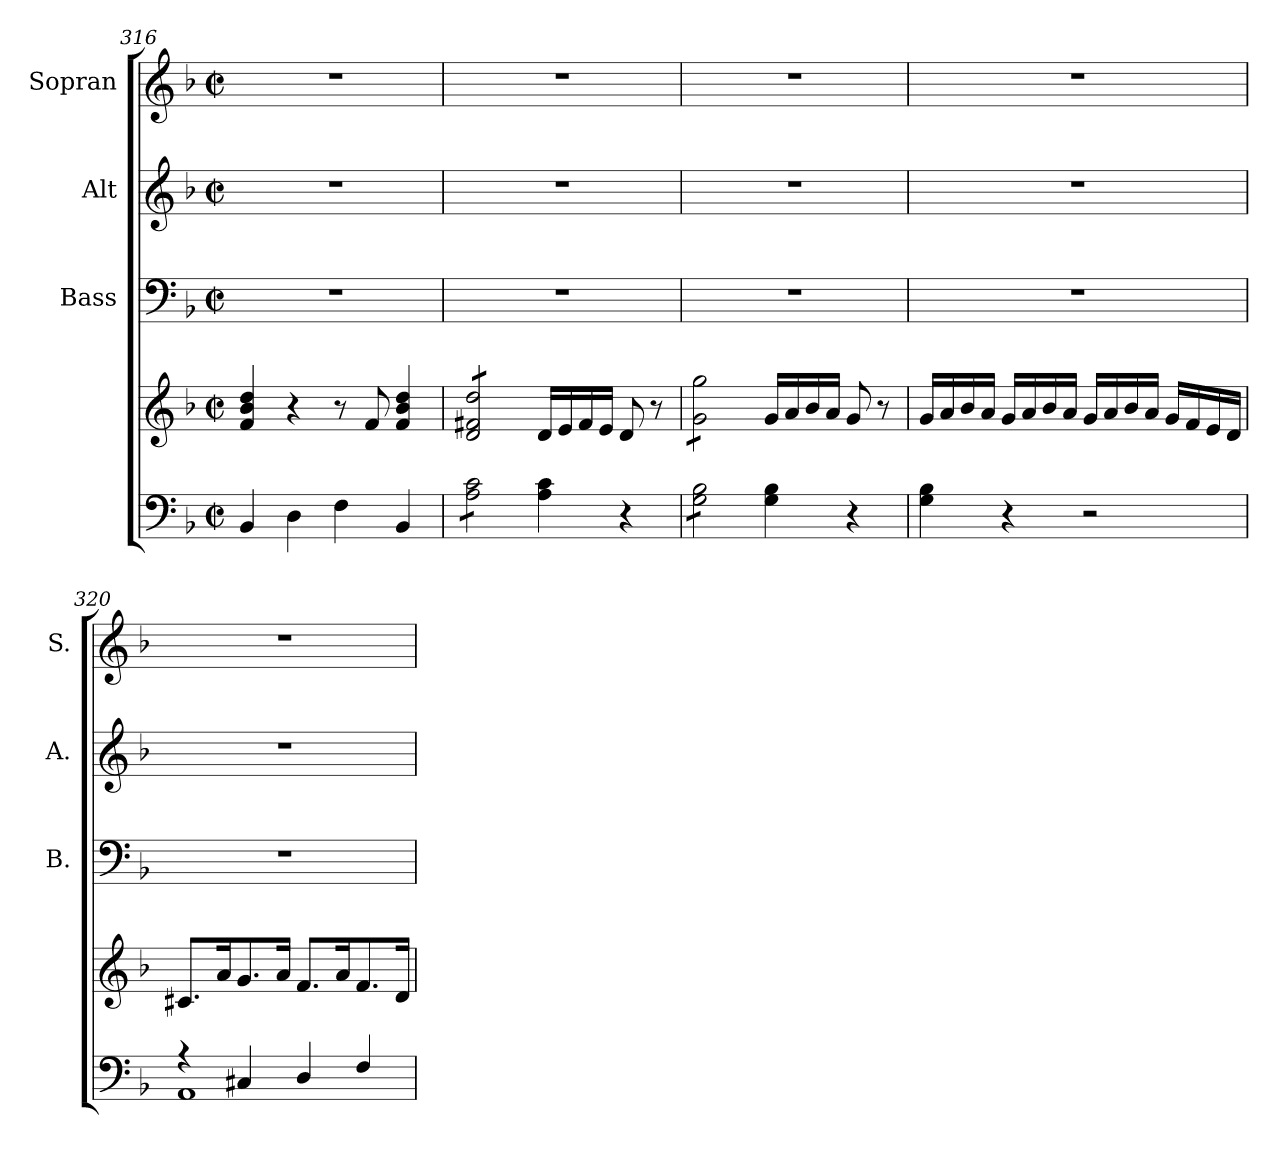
**kern	**kern	**kern	**kern	**kern
*part4	*part4	*part3	*part2	*part1
*staff5	*staff4	*staff3	*staff2	*staff1
*	*	*I"Bass	*I"Alt	*I"Sopran
*	*	*I'B.	*I'A.	*I'S.
!!LO:LB:g=z
*clefF4	*clefG2	*clefF4	*clefG2	*clefG2
*k[b-]	*k[b-]	*k[b-]	*k[b-]	*k[b-]
*F:	*F:	*F:	*F:	*F:
*M2/2	*M2/2	*M2/2	*M2/2	*M2/2
*met(c|)	*met(c|)	*met(c|)	*met(c|)	*met(c|)
=316	=316	=316	=316	=316
4BB-/	4f/ 4b-/ 4dd/	1r	1r	1r
4D\	4r	.	.	.
4F\	8r	.	.	.
.	8f/	.	.	.
4BB-/	4f/ 4b-/ 4dd/	.	.	.
=317	=317	=317	=317	=317
*tremolo	*	*	*	*
*	*tremolo	*	*	*
8A\ 8c\L	8d/ 8f#X/ 8dd/L	1r	1r	1r
8A\ 8c\	8d/ 8f#X/ 8dd/	.	.	.
8A\ 8c\	8d/ 8f#X/ 8dd/	.	.	.
8A\ 8c\J	8d/ 8f#X/ 8dd/J	.	.	.
*	*Xtremolo	*	*	*
*Xtremolo	*	*	*	*
4A\ 4c\	16d/LL	.	.	.
.	16e/	.	.	.
.	16f#/	.	.	.
.	16e/JJ	.	.	.
4r	8d/	.	.	.
.	8r	.	.	.
=318	=318	=318	=318	=318
*tremolo	*	*	*	*
*	*tremolo	*	*	*
8G\ 8B-\L	8g\ 8gg\L	1r	1r	1r
8G\ 8B-\	8g\ 8gg\	.	.	.
8G\ 8B-\	8g\ 8gg\	.	.	.
8G\ 8B-\J	8g\ 8gg\J	.	.	.
*	*Xtremolo	*	*	*
*Xtremolo	*	*	*	*
4G\ 4B-\	16g/LL	.	.	.
.	16a/	.	.	.
.	16b-/	.	.	.
.	16a/JJ	.	.	.
4r	8g/	.	.	.
.	8r	.	.	.
=319	=319	=319	=319	=319
4G\ 4B-\	16g/LL	1r	1r	1r
.	16a/	.	.	.
.	16b-/	.	.	.
.	16a/JJ	.	.	.
4r	16g/LL	.	.	.
.	16a/	.	.	.
.	16b-/	.	.	.
.	16a/JJ	.	.	.
2r	16g/LL	.	.	.
.	16a/	.	.	.
.	16b-/	.	.	.
.	16a/JJ	.	.	.
.	16g/LL	.	.	.
.	16f/	.	.	.
.	16e/	.	.	.
.	16d/JJ	.	.	.
=320	=320	=320	=320	=320
*^	*	*	*	*
4rG	1AA	8.c#X/L	1r	1r	1r
.	.	16a/k	.	.	.
4C#X/	.	8.g/	.	.	.
.	.	16a/Jk	.	.	.
4D/	.	8.f/L	.	.	.
.	.	16a/k	.	.	.
4F/	.	8.f/	.	.	.
.	.	16d/Jk	.	.	.
*v	*v	*	*	*	*
=	=	=	=	=
*-	*-	*-	*-	*-
